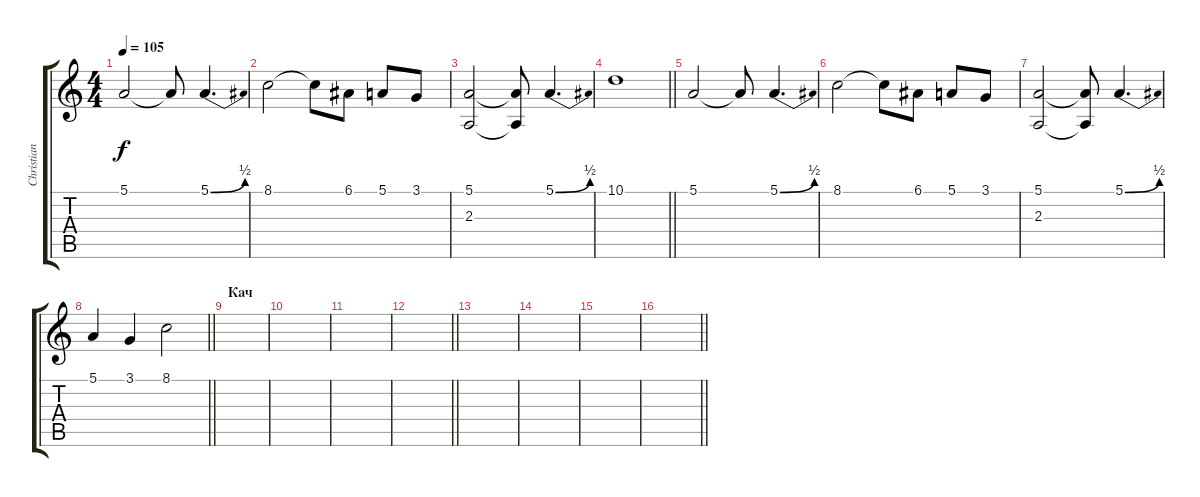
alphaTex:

\track ("Christian Lorenz" "Christian ") {instrument stringensemble1}
\staff {score tabs}
\tuning (E4 C4 G3 C3 G2 C2) {hide}
\ts (4 4)
\tempo 105
\clef g2
\ks c
5.1.2{dy f} 5.1{t}.8 5.1{be (bend 0 0 60 2)}.4{d} |
8.1.2 8.1{t}.8 6.1.8 5.1.8 3.1.8 |
(5.1 2.3).2 (5.1{t} 2.3{t}).8 5.1{be (bend 0 0 60 2)}.4{d} |
\barLineRight lightlight
10.1.1 |
5.1.2 5.1{t}.8 5.1{be (bend 0 0 60 2)}.4{d} |
8.1.2 8.1{t}.8 6.1.8 5.1.8 3.1.8 |
(5.1 2.3).2 (5.1{t} 2.3{t}).8 5.1{be (bend 0 0 60 2)}.4{d} |
\barLineRight lightlight
5.1.4 3.1.4 8.1.2 |
\section ("" "Кач")
|
|
|
\barLineRight lightlight
|
|
|
|
\barLineRight lightlight
